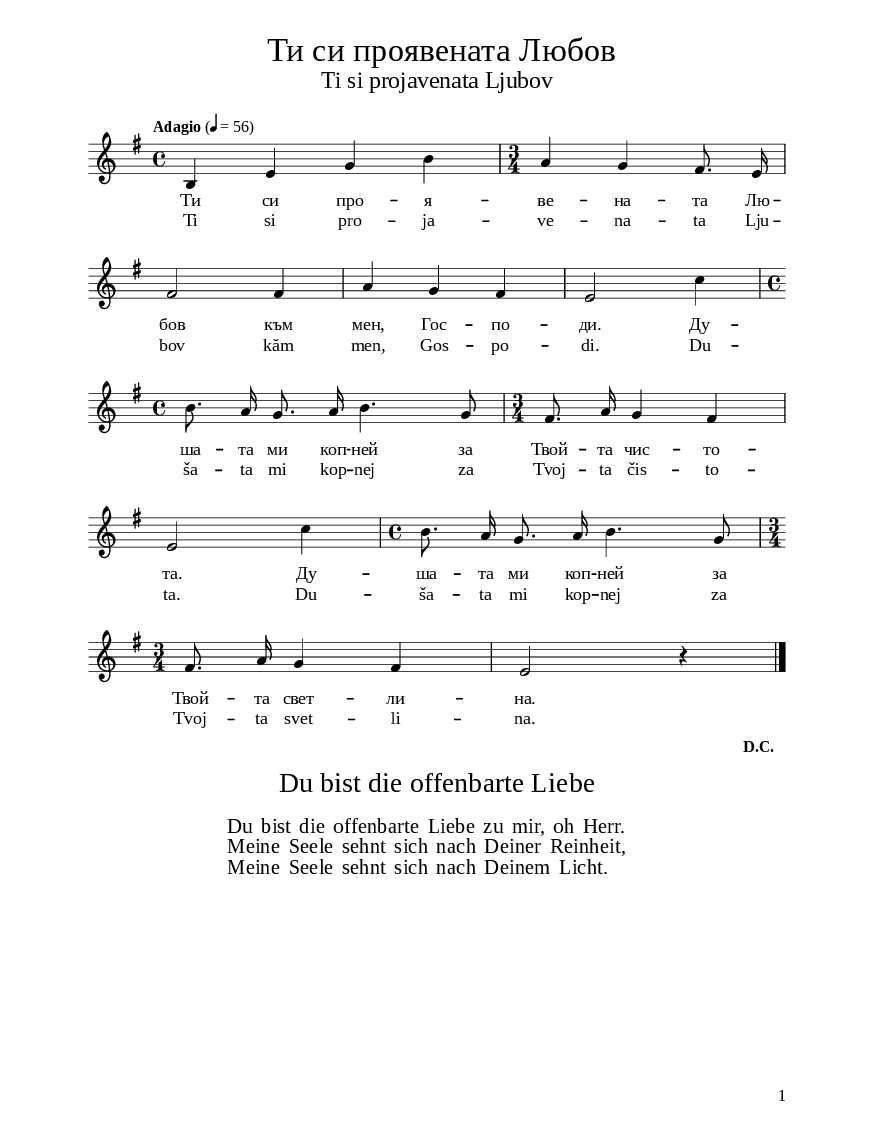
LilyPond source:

\version "2.24.1"

% include paper part and global functions
\include "include/globals.ily"

\bookpart {
  \label #'ref055_2
  \tocItem \markup "Ти си проявената Любов – Ti si projavenata Ljubov"
  \include "include/bookpart-paper.ily"
  \score {
    \include "include/score-layout.ily"

    \new Voice \absolute  {
      \clef treble
      \key e \minor
      \time 4/4
      \tempoFunc "Adagio" 4 "56"
      \autoBeamOff
      b4 e' g' b' | \time 3/4  a'4 g' fis'8. e'16 \break |
       fis'2 fis'4 | a'4 g' fis' | e'2 c''4 |  \break 
       
      \time 4/4  b'8. a'16 g'8. a'16 b'4. g'8 | 
       \time 3/4  fis'8. a'16 g'4 fis' \break |  e'2 c''4   |
       
        \time 4/4  b'8. a'16 g'8. a'16 b'4. g'8 | \break  \time 3/4  fis'8. a'16 g'4 fis' | e'2 r4 \bar "|."
    }

    \addlyrics {
      Ти си про -- я -- ве -- на -- та Лю -- бов към мен, Гос -- по --
      ди. Ду -- ша -- та ми коп -- ней за Твой -- та чис -- то --
      та. Ду -- ша -- та ми коп -- ней за Твой -- та свет -- ли -- на.
    }

   \addlyrics {
      Ti si pro -- ja -- ve -- na -- ta Lju -- bov kăm men, Gos -- po --
      di. Du -- ša -- ta mi kop -- nej za Tvoj -- ta čis -- to --
      ta. Du -- ša -- ta mi kop -- nej za Tvoj -- ta svet -- li -- na.
    }

    \header {
      title = \titleFunc " Ти си проявената Любов" "Ti si projavenata Ljubov"
    }

    \midi{}

  } % score
  \markup \dc-one "D.C."



  % include foreign translation(s) of the song
  \version "2.22.1"

\markup \fill-line { \fontsize #deTitleFontSize "Du bist die offenbarte Liebe" }
\markup \null
\markup \null
\markup \fontsize #deCoupletFontSize {
  \hspace #12
  \override #`(baseline-skip . ,deCoupletBaselineSkip)

\column {

 \line { " "Du bist die offenbarte Liebe zu mir, oh Herr.}
 \line { " "Meine Seele sehnt sich nach Deiner Reinheit,}
 \line { " "Meine Seele sehnt sich nach Deinem Licht.}



       }
       
    }    


} % bookpart
